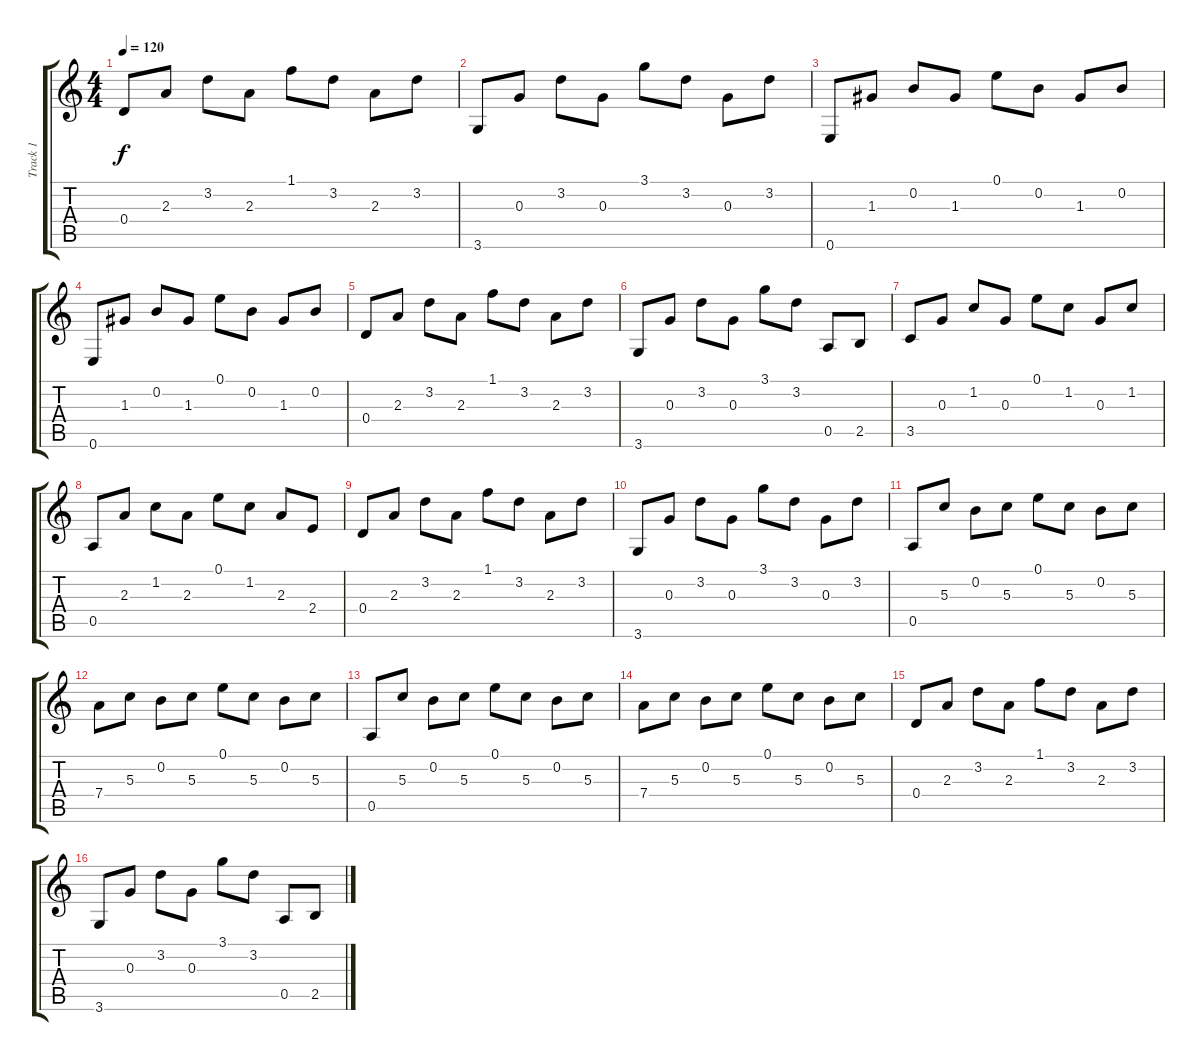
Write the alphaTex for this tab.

\track ("Track 1" "Track 1") {instrument acousticguitarsteel}
\staff {score tabs}
\tuning (E4 B3 G3 D3 A2 E2) {hide}
\ts (4 4)
\tempo 120
\clef g2
\ks c
0.4.8{dy f} 2.3.8 3.2.8 2.3.8 1.1.8 3.2.8 2.3.8 3.2.8 |
3.6.8 0.3.8 3.2.8 0.3.8 3.1.8 3.2.8 0.3.8 3.2.8 |
0.6.8 1.3.8 0.2.8 1.3.8 0.1.8 0.2.8 1.3.8 0.2.8 |
0.6.8 1.3.8 0.2.8 1.3.8 0.1.8 0.2.8 1.3.8 0.2.8 |
0.4.8 2.3.8 3.2.8 2.3.8 1.1.8 3.2.8 2.3.8 3.2.8 |
3.6.8 0.3.8 3.2.8 0.3.8 3.1.8 3.2.8 0.5.8 2.5.8 |
3.5.8 0.3.8 1.2.8 0.3.8 0.1.8 1.2.8 0.3.8 1.2.8 |
0.5.8 2.3.8 1.2.8 2.3.8 0.1.8 1.2.8 2.3.8 2.4.8 |
0.4.8 2.3.8 3.2.8 2.3.8 1.1.8 3.2.8 2.3.8 3.2.8 |
3.6.8 0.3.8 3.2.8 0.3.8 3.1.8 3.2.8 0.3.8 3.2.8 |
0.5.8 5.3.8 0.2.8 5.3.8 0.1.8 5.3.8 0.2.8 5.3.8 |
7.4.8 5.3.8 0.2.8 5.3.8 0.1.8 5.3.8 0.2.8 5.3.8 |
0.5.8 5.3.8 0.2.8 5.3.8 0.1.8 5.3.8 0.2.8 5.3.8 |
7.4.8 5.3.8 0.2.8 5.3.8 0.1.8 5.3.8 0.2.8 5.3.8 |
0.4.8 2.3.8 3.2.8 2.3.8 1.1.8 3.2.8 2.3.8 3.2.8 |
3.6.8 0.3.8 3.2.8 0.3.8 3.1.8 3.2.8 0.5.8 2.5.8
